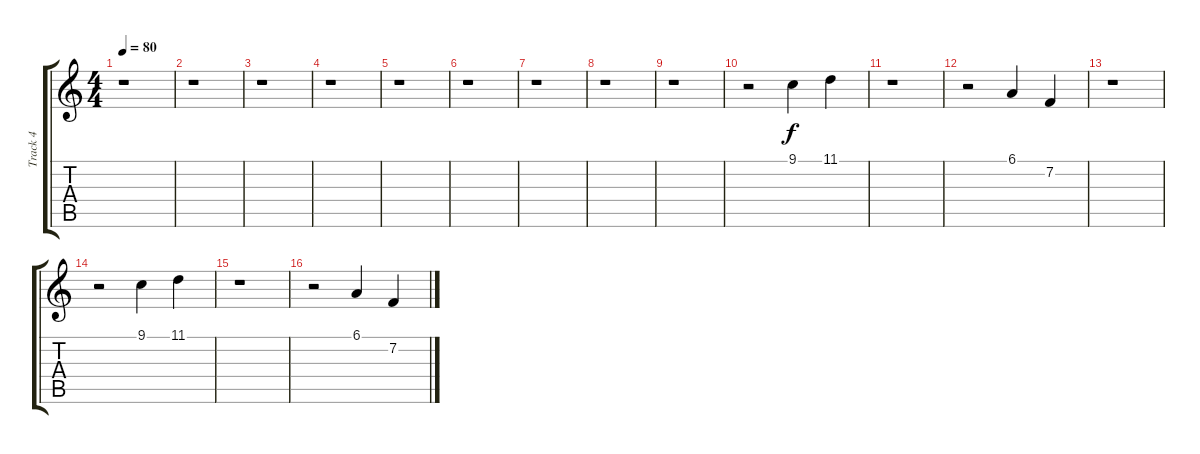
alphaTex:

\track ("Track 4" "Track 4") {instrument tubularbells}
\staff {score tabs}
\tuning (Eb4 Bb3 Gb3 Db3 Ab2 Eb2) {hide}
\ts (4 4)
\tempo 80
\clef g2
\ks c
r.1{dy f} |
r.1 |
r.1 |
r.1 |
r.1 |
r.1 |
r.1 |
r.1 |
r.1 |
r.2 9.1.4 11.1.4 |
r.1 |
r.2 6.1.4 7.2.4 |
r.1 |
r.2 9.1.4 11.1.4 |
r.1 |
r.2 6.1.4 7.2.4
